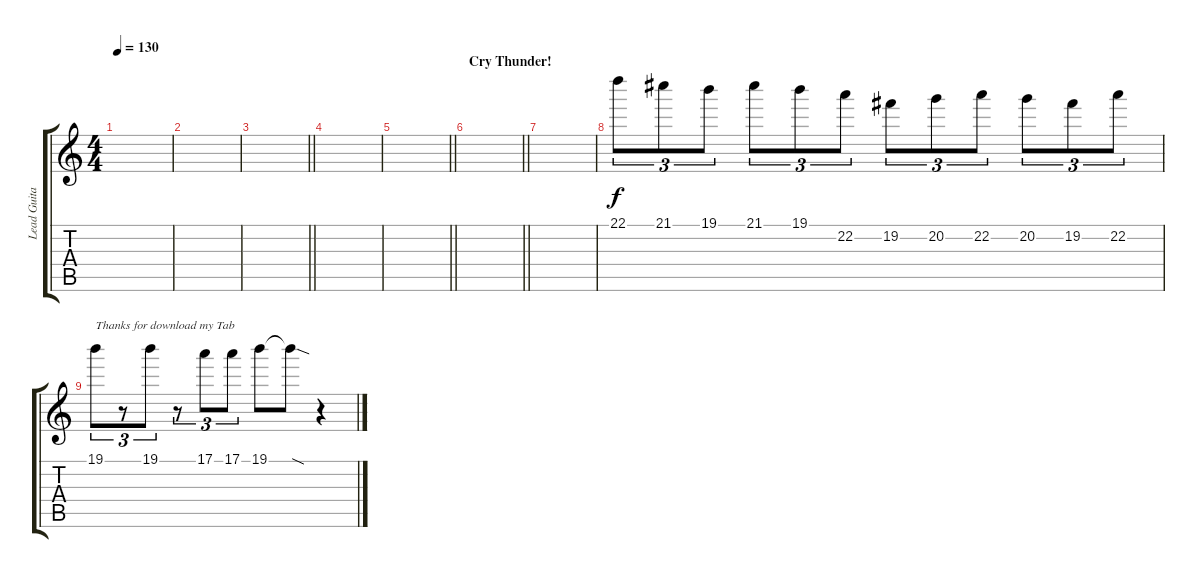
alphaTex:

\track ("Lead Guitar - Herman Li" "Lead Guita") {instrument overdrivenguitar}
\staff {score tabs}
\tuning (E4 B3 G3 D3 A2 E2) {hide}
\ts (4 4)
\tempo 130
\clef g2
\ks c
|
|
\barLineRight lightlight
|
|
\barLineRight lightlight
|
\section ("" "Cry Thunder!")
\barLineRight lightlight
|
|
22.1.8{tu (3 2) volume 16} 21.1.8{tu (3 2)} 19.1.8{tu (3 2)} 21.1.8{tu (3 2)} 19.1.8{tu (3 2)} 22.2.8{tu (3 2)} 19.2.8{tu (3 2)} 20.2.8{tu (3 2)} 22.2.8{tu (3 2)} 20.2.8{tu (3 2)} 19.2.8{tu (3 2)} 22.2.8{tu (3 2)} |
19.1.8{tu (3 2) txt "Thanks for download my Tab"} r.8{tu (3 2)} 19.1.8{tu (3 2)} r.8{tu (3 2)} 17.1.8{tu (3 2)} 17.1.8{tu (3 2)} 19.1.8 19.1{sod t}.8 r.4
